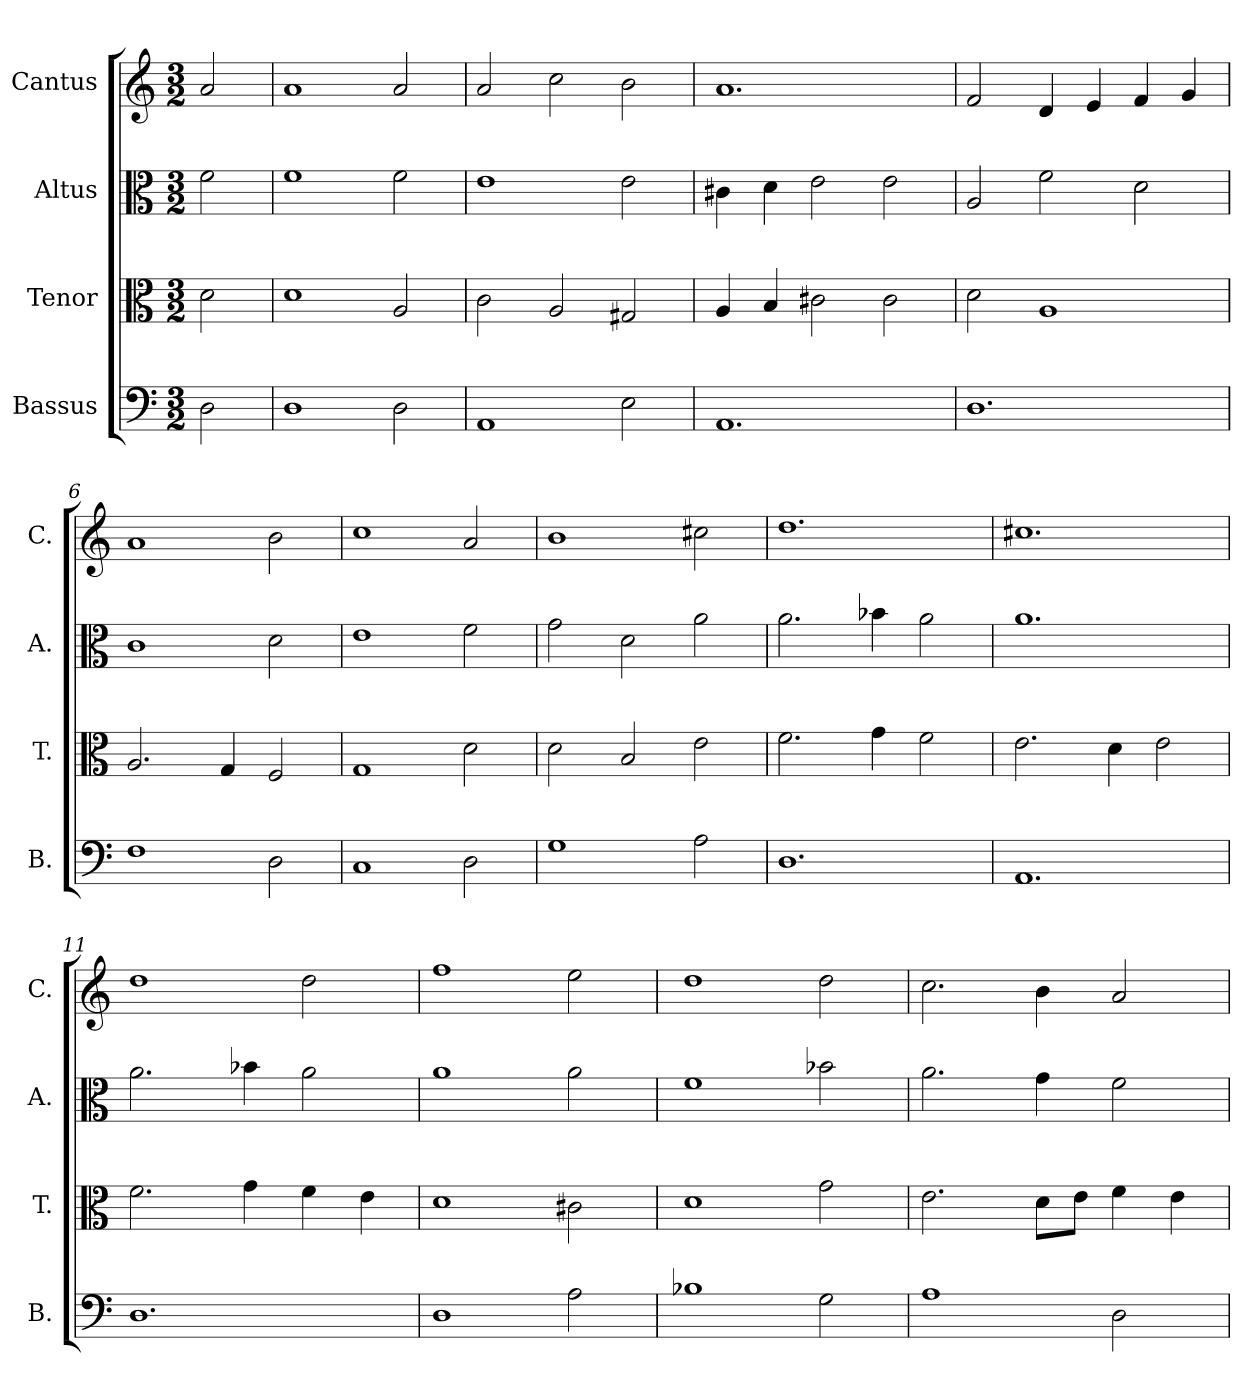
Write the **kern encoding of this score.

**kern	**kern	**kern	**kern
*part4	*part3	*part2	*part1
*staff4	*staff3	*staff2	*staff1
*I"Bassus	*I"Tenor	*I"Altus	*I"Cantus
*I'B.	*I'T.	*I'A.	*I'C.
*clefF4	*clefC3	*clefC3	*clefG2
*k[]	*k[]	*k[]	*k[]
*M3/2	*M3/2	*M3/2	*M3/2
=1	=1	=1	=1
2D\	2d\	2f\	2a/
=2	=2	=2	=2
1D	1d	1f	1a
2D\	2A/	2f\	2a/
=3	=3	=3	=3
1AA	2c\	1e	2a/
.	2A/	.	2cc\
2E\	2G#X/	2e\	2b\
=4	=4	=4	=4
1.AA	4A/	4c#X\	1.a
.	4B/	4d\	.
.	2c#X\	2e\	.
.	2c#\	2e\	.
=5	=5	=5	=5
1.D	2d\	2A/	2f/
.	1A	2f\	4d/
.	.	.	4e/
.	.	2d\	4f/
.	.	.	4g/
=6	=6	=6	=6
1F	2.A/	1c	1a
.	4G/	.	.
2D\	2F/	2d\	2b\
=7	=7	=7	=7
1C	1G	1e	1cc
2D\	2d\	2f\	2a/
=8	=8	=8	=8
1G	2d\	2g\	1b
.	2B/	2d\	.
2A\	2e\	2a\	2cc#X\
=9	=9	=9	=9
1.D	2.f\	2.a\	1.dd
.	4g\	4b-X\	.
.	2f\	2a\	.
=10	=10	=10	=10
1.AA	2.e\	1.a	1.cc#X
.	4d\	.	.
.	2e\	.	.
!!LO:LB:g=z
=11	=11	=11	=11
1.D	2.f\	2.a\	1dd
.	4g\	4b-X\	.
.	4f\	2a\	2dd\
.	4e\	.	.
=12	=12	=12	=12
1D	1d	1a	1ff
2A\	2c#X\	2a\	2ee\
=13	=13	=13	=13
1B-X	1d	1f	1dd
2G\	2g\	2b-X\	2dd\
=14	=14	=14	=14
1A	2.e\	2.a\	2.cc\
.	8d\L	4g\	4b\
.	8e\J	.	.
2D\	4f\	2f\	2a/
.	4e\	.	.
=	=	=	=
*-	*-	*-	*-
